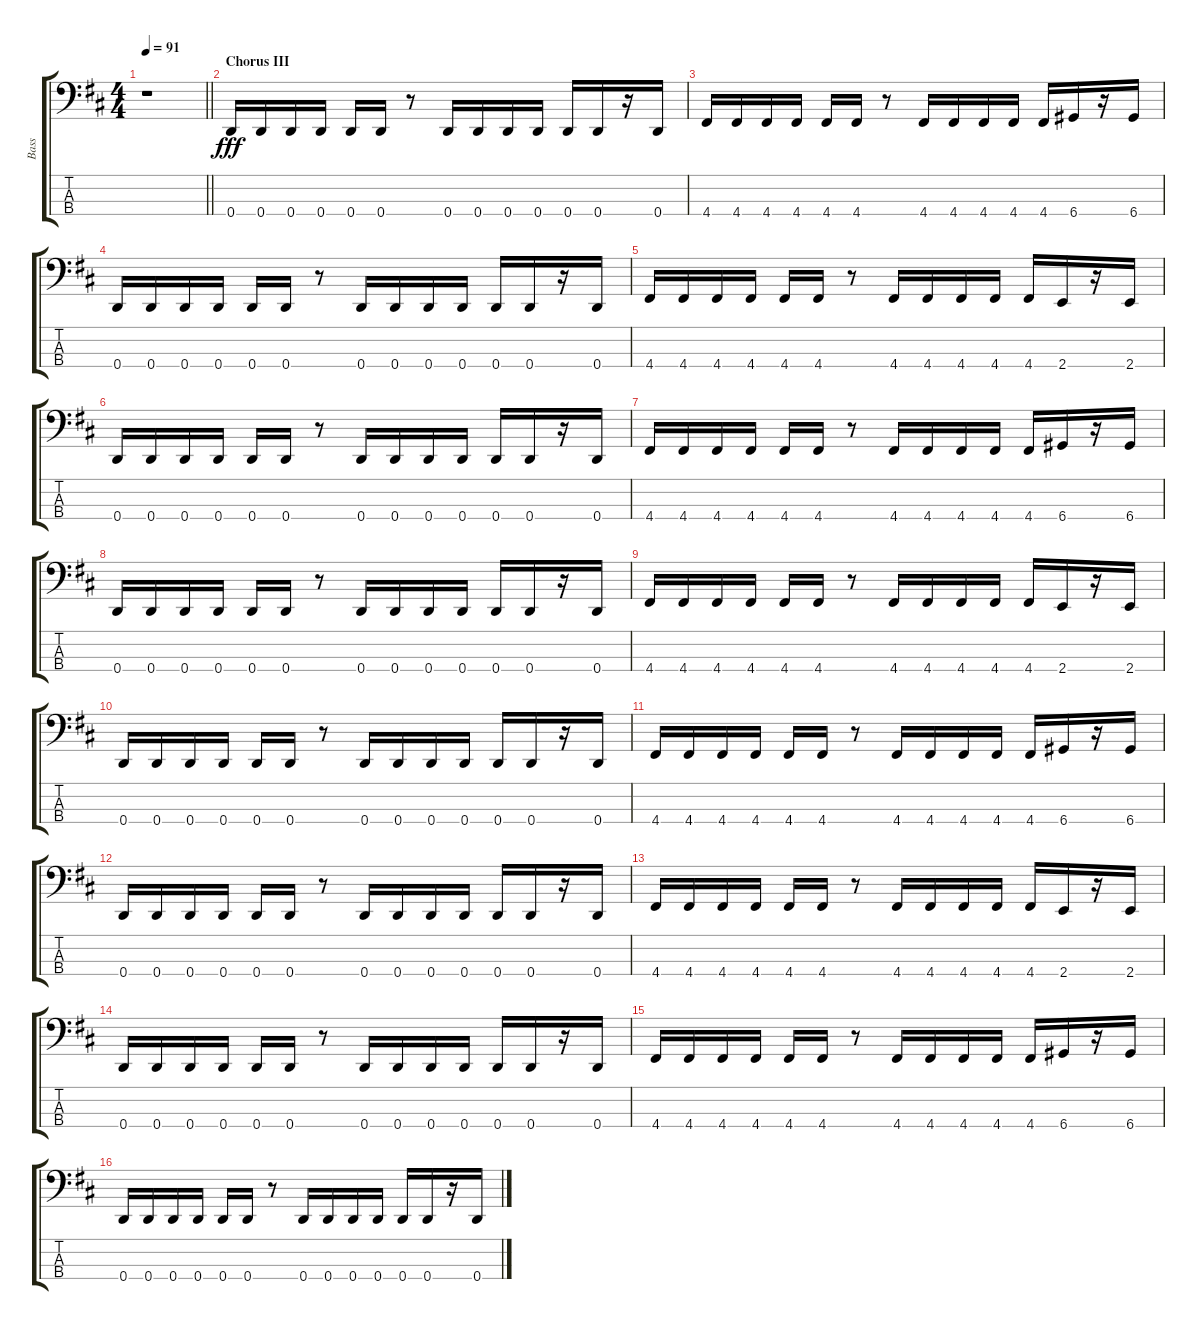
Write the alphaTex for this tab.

\track ("Bass" "Bass") {instrument electricbasspick}
\staff {score tabs}
\tuning (G2 D2 A1 D1) {hide}
\ts (4 4)
\tempo 91
\clef f4
\barLineRight lightlight
\ks d
r.1{dy fff} |
\section ("" "Chorus III")
0.4.16 0.4.16 0.4.16 0.4.16 0.4.16 0.4.16 r.8 0.4.16 0.4.16 0.4.16 0.4.16 0.4.16 0.4.16 r.16 0.4.16 |
4.4.16 4.4.16 4.4.16 4.4.16 4.4.16 4.4.16 r.8 4.4.16 4.4.16 4.4.16 4.4.16 4.4.16 6.4.16 r.16 6.4.16 |
0.4.16 0.4.16 0.4.16 0.4.16 0.4.16 0.4.16 r.8 0.4.16 0.4.16 0.4.16 0.4.16 0.4.16 0.4.16 r.16 0.4.16 |
4.4.16 4.4.16 4.4.16 4.4.16 4.4.16 4.4.16 r.8 4.4.16 4.4.16 4.4.16 4.4.16 4.4.16 2.4.16 r.16 2.4.16 |
0.4.16 0.4.16 0.4.16 0.4.16 0.4.16 0.4.16 r.8 0.4.16 0.4.16 0.4.16 0.4.16 0.4.16 0.4.16 r.16 0.4.16 |
4.4.16 4.4.16 4.4.16 4.4.16 4.4.16 4.4.16 r.8 4.4.16 4.4.16 4.4.16 4.4.16 4.4.16 6.4.16 r.16 6.4.16 |
0.4.16 0.4.16 0.4.16 0.4.16 0.4.16 0.4.16 r.8 0.4.16 0.4.16 0.4.16 0.4.16 0.4.16 0.4.16 r.16 0.4.16 |
4.4.16 4.4.16 4.4.16 4.4.16 4.4.16 4.4.16 r.8 4.4.16 4.4.16 4.4.16 4.4.16 4.4.16 2.4.16 r.16 2.4.16 |
0.4.16 0.4.16 0.4.16 0.4.16 0.4.16 0.4.16 r.8 0.4.16 0.4.16 0.4.16 0.4.16 0.4.16 0.4.16 r.16 0.4.16 |
4.4.16 4.4.16 4.4.16 4.4.16 4.4.16 4.4.16 r.8 4.4.16 4.4.16 4.4.16 4.4.16 4.4.16 6.4.16 r.16 6.4.16 |
0.4.16 0.4.16 0.4.16 0.4.16 0.4.16 0.4.16 r.8 0.4.16 0.4.16 0.4.16 0.4.16 0.4.16 0.4.16 r.16 0.4.16 |
4.4.16 4.4.16 4.4.16 4.4.16 4.4.16 4.4.16 r.8 4.4.16 4.4.16 4.4.16 4.4.16 4.4.16 2.4.16 r.16 2.4.16 |
0.4.16 0.4.16 0.4.16 0.4.16 0.4.16 0.4.16 r.8 0.4.16 0.4.16 0.4.16 0.4.16 0.4.16 0.4.16 r.16 0.4.16 |
4.4.16 4.4.16 4.4.16 4.4.16 4.4.16 4.4.16 r.8 4.4.16 4.4.16 4.4.16 4.4.16 4.4.16 6.4.16 r.16 6.4.16 |
0.4.16 0.4.16 0.4.16 0.4.16 0.4.16 0.4.16 r.8 0.4.16 0.4.16 0.4.16 0.4.16 0.4.16 0.4.16 r.16 0.4.16
